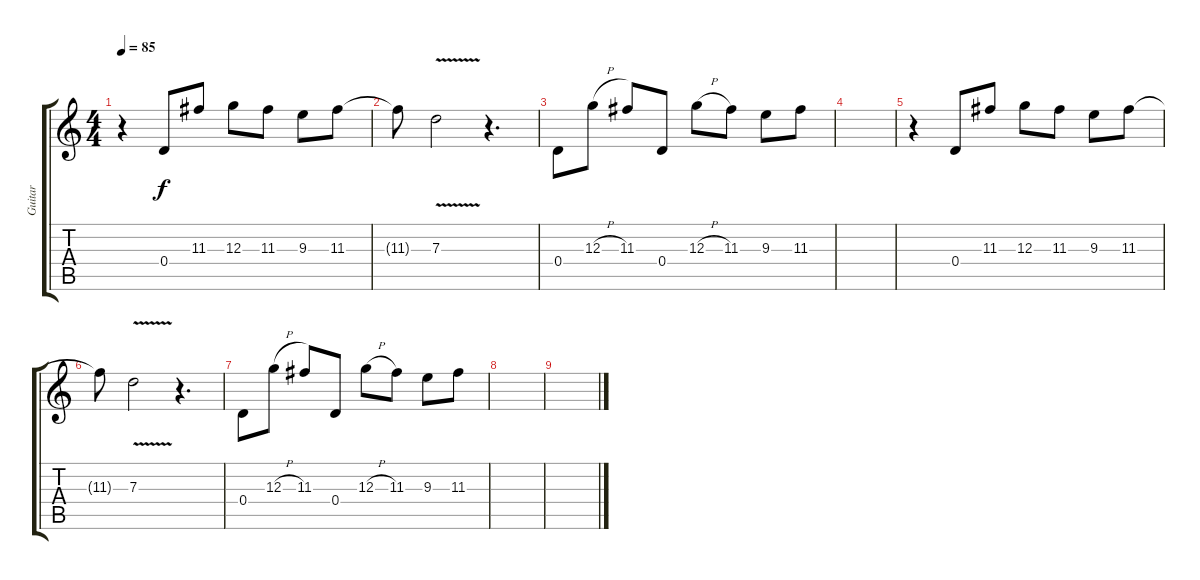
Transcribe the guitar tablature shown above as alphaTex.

\track ("Guitar" "Guitar") {instrument acousticguitarsteel}
\staff {score tabs}
\tuning (E4 B3 G3 D3 A2 E2) {hide}
\ts (4 4)
\section ("" "")
\tempo 85
\clef g2
\ks c
r.4{dy f instrument electricguitarjazz} 0.4.8 11.3.8 12.3.8 11.3.8 9.3.8 11.3.8 |
11.3{t}.8 7.3{v}.2 r.4{d} |
0.4.8 12.3{h}.8 11.3.8 0.4.8 12.3{h}.8 11.3.8 9.3.8 11.3.8 |
|
r.4 0.4.8 11.3.8 12.3.8 11.3.8 9.3.8 11.3.8 |
11.3{t}.8 7.3{v}.2 r.4{d} |
0.4.8 12.3{h}.8 11.3.8 0.4.8 12.3{h}.8 11.3.8 9.3.8 11.3.8 |
|
\section ("" "")
